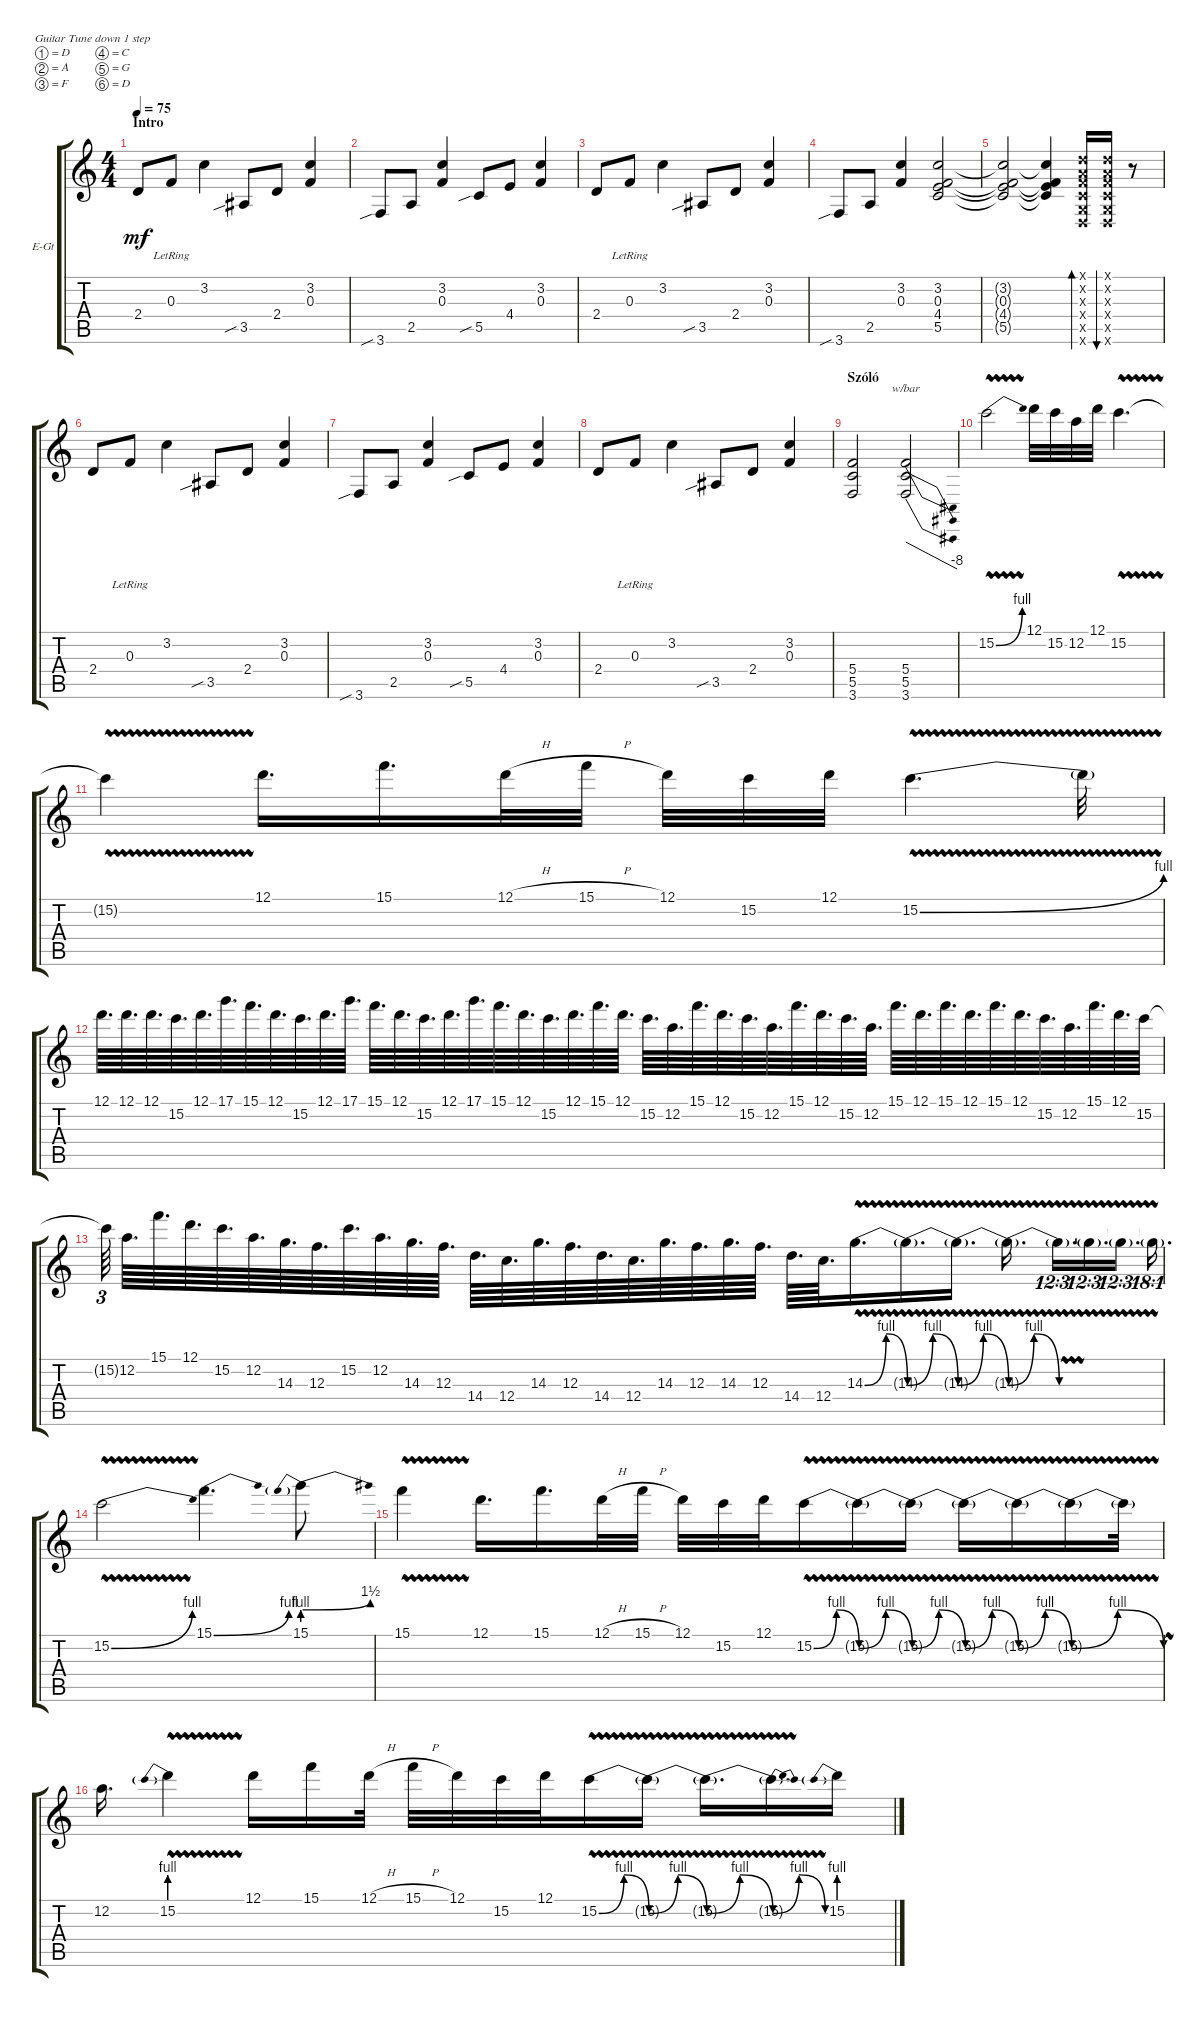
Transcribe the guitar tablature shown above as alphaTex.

\defaultSystemsLayout 4
\bracketExtendMode groupsimilarinstruments
\firstSystemTrackNameOrientation horizontal
\otherSystemsTrackNameOrientation horizontal
\track ("Zakk Wylde" "E-Gt") {instrument overdrivenguitar}
\staff {score tabs}
\tuning (D4 A3 F3 C3 G2 D2)
\ts (4 4)
\section ("" "Intro")
\tempo 75
\clef g2
\ks c
2.4.8{dy mf instrument overdrivenguitar} 0.3{lr}.8 3.2.4 3.5{sib}.8 2.4.8 (3.2 0.3).4 |
3.6{sib}.8 2.5.8 (0.3 3.2).4 5.5{sib}.8 4.4.8 (0.3 3.2).4 |
2.4.8 0.3{lr}.8 3.2.4 3.5{sib}.8 2.4.8 (3.2 0.3).4 |
3.6{sib}.8 2.5.8 (0.3 3.2).4 (5.5 4.4 0.3 3.2).2 |
(5.5{t} 4.4{t} 0.3{t} 3.2{t}).2 (5.5{t} 4.4{t} 0.3{t} 3.2{t}).4 (0.6{x} 0.5{x} 0.4{x} 0.3{x} 0.2{x} 0.1{x}).16{bd 30} (0.4{x} 0.5{x} 0.6{x} 0.1{x} 0.2{x} 0.3{x}).16{bu 30} r.8 |
2.4.8 0.3{lr}.8 3.2.4 3.5{sib}.8 2.4.8 (3.2 0.3).4 |
3.6{sib}.8 2.5.8 (0.3 3.2).4 5.5{sib}.8 4.4.8 (0.3 3.2).4 |
2.4.8 0.3{lr}.8 3.2.4 3.5{sib}.8 2.4.8 (3.2 0.3).4 |
\section ("" "Szóló")
(5.5 3.6 5.4).2 (5.5 5.4 3.6).2{tbe (dive default 0 0 60 -32)} |
15.2{be (bend 0 0 15 4) vw}.2 12.1.32 15.2.32 12.2.32 12.1.32 15.2{vw}.4{d} |
15.2{vw t}.4 12.1.16{d} 15.1.16{d} 12.1{h}.32 15.1{h}.32 12.1.32 15.2.32 12.1.32 15.2{be (bend 12.6 0 37.8 4) vw}.4{d} 15.2{t}.32 |
12.1.64{d} 12.1.64{d} 12.1.64{d} 15.2.64{d} 12.1.64{d} 17.1.64{d} 15.1.64{d} 12.1.64{d} 15.2.64{d} 12.1.64{d} 17.1.64{d} 15.1.64{d} 12.1.64{d} 15.2.64{d} 12.1.64{d} 17.1.64{d} 15.1.64{d} 12.1.64{d} 15.2.64{d} 12.1.64{d} 15.1.64{d} 12.1.64{d} 15.2.64{d} 12.2.64{d} 15.1.64{d} 12.1.64{d} 15.2.64{d} 12.2.64{d} 15.1.64{d} 12.1.64{d} 15.2.64{d} 12.2.64{d} 15.1.64{d} 12.1.64{d} 15.1.64{d} 12.1.64{d} 15.1.64{d} 12.1.64{d} 15.2.64{d} 12.2.64{d} 15.1.64{d} 12.1.64{d} 15.2.64 |
15.2{t}.64{tu (3 2)} 12.2.64{d} 15.1.64{d} 12.1.64{d} 15.2.64{d} 12.2.64{d} 14.3.64{d} 12.3.64{d} 15.2.64{d} 12.2.64{d} 14.3.64{d} 12.3.64{d} 14.4.64{d} 12.4.64{d} 14.3.64{d} 12.3.64{d} 14.4.64{d} 12.4.64{d} 14.3.64{d} 12.3.64{d} 14.3.64{d} 12.3.64{d} 14.4.64{d} 12.4.64{d} 14.3{be (bendrelease 0 0 10.2 4 20.4 4 30 0) vw}.16{d} 14.3{be (bendrelease 0 0 10.2 4 20.4 4 30 0) vw t}.16{d} 14.3{be (bendrelease 0 0 10.2 4 20.4 4 30 0) vw t}.16{d} 14.3{be (bendrelease 0 0 10.2 4 20.4 4 30 0) vw t}.16{d} 14.3{vw t}.16{d tu (12 3)} 14.3{vw t}.16{d tu (12 3)} 14.3{vw t}.16{d tu (12 3)} 14.3{vw t}.16{d tu (18 1)} |
15.2{be (bend 0 0 15 4) vw}.2 15.1{be (bend 0.6 0 45 4)}.4{d} 15.1{be (prebendbend 0 4 15 6)}.8 |
15.1{vw}.4 12.1.16{d} 15.1.16{d} 12.1{h}.32 15.1{h}.32 12.1.32 15.2.32 12.1.32 15.2{be (bendrelease 0 0 10.2 4 20.4 4 30 0) vw}.16 15.2{be (bendrelease 0 0 10.2 4 20.4 4 30 0) vw t}.16 15.2{be (bendrelease 0 0 10.2 4 20.4 4 30 0) vw t}.16 15.2{be (bendrelease 0 0 10.2 4 20.4 4 30 0) vw t}.16 15.2{be (bendrelease 0 0 10.2 4 20.4 4 30 0) vw t}.16 15.2{be (bendrelease 0 0 10.2 4 20.4 4 30 0) vw t}.16 15.2{vw t}.32 |
12.2.16{d} 15.2{be (prebend 0 4 60 4) vw}.4 12.1.16 15.1.16 12.1{h}.32 15.1{h}.32 12.1.32 15.2.32 12.1.32 15.2{be (bendrelease 0 0 10.2 4 20.4 4 30 0) vw}.16 15.2{be (bendrelease 0 0 10.2 4 20.4 4 30 0) vw t}.16 15.2{be (bendrelease 0 0 10.2 4 20.4 4 30 0) vw t}.16{d} 15.2{be (bendrelease 0 0 10.2 4 20.4 4 30 0) vw t}.16{d} 15.2{be (prebend 0 4 60 4)}.16
